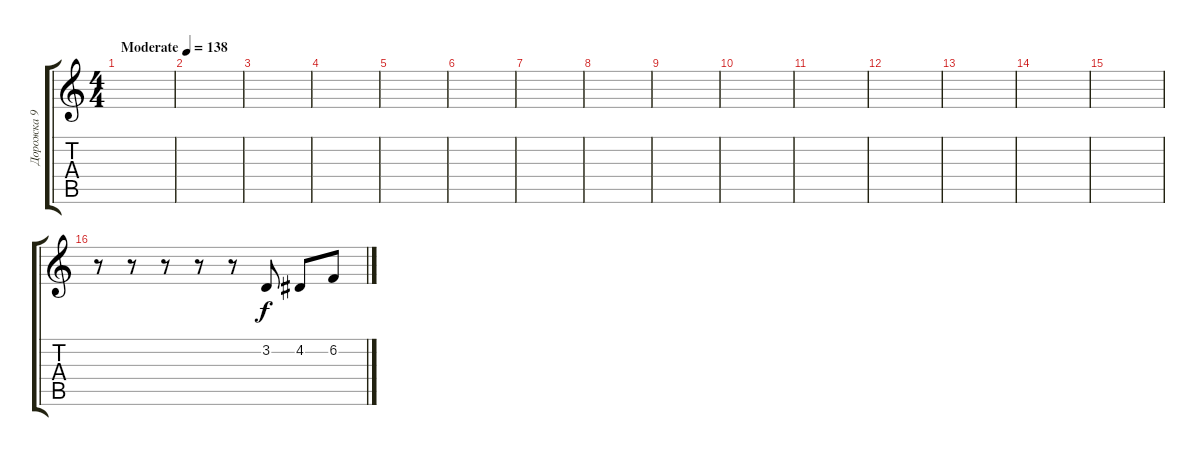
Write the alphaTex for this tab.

\track ("Дорожка 9" "Дорожка 9") {instrument stringensemble1}
\staff {score tabs}
\tuning (E4 B3 G3 D3 A2 E2) {hide}
\ts (4 4)
\tempo (138 "Moderate")
\clef g2
\ks c
|
|
|
|
|
|
|
|
|
|
|
|
|
|
|
r.8 r.8 r.8 r.8 r.8 3.2.8 4.2.8 6.2.8
